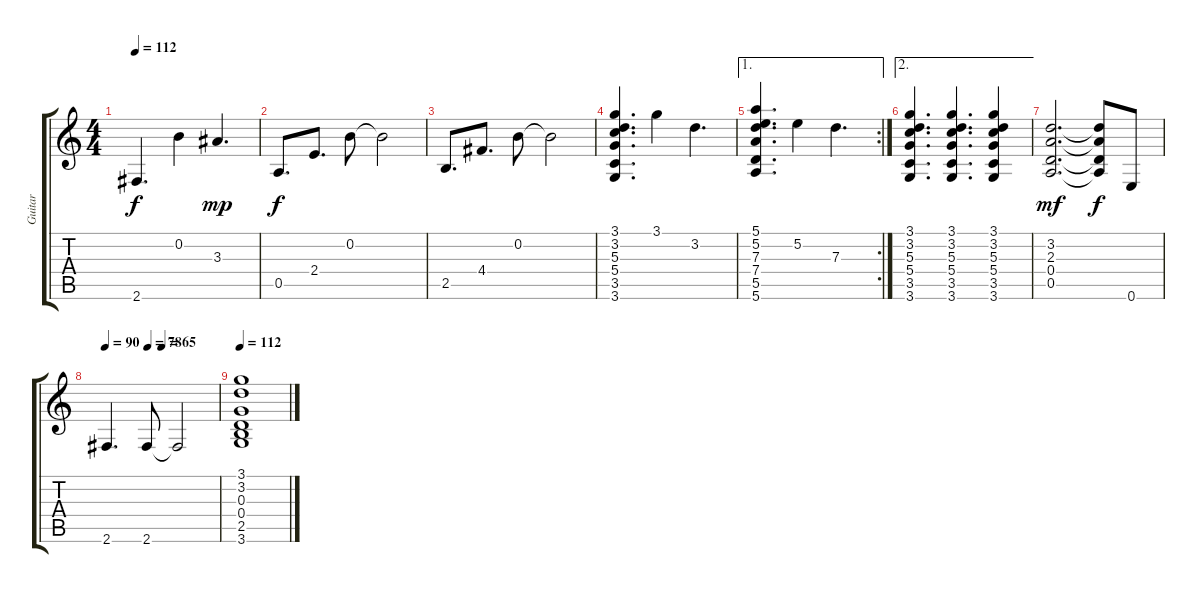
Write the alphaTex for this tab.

\track ("Guitar" "Guitar") {instrument distortionguitar}
\staff {score tabs}
\tuning (E4 B3 G3 D3 A2 E2) {hide}
\ts (4 4)
\tempo 112
\clef g2
\ks c
2.6.4{d dy f} 0.2.4 3.3.4{d dy mp} |
0.5.8{d dy f} 2.4.8{d} 0.2.8 0.2{t}.2 |
2.5.8{d} 4.4.8{d} 0.2.8 0.2{t}.2 |
(3.1 3.2 5.3 5.4 3.5 3.6).4{d} 3.1.4 3.2.4{d} |
\ae 1
\rc 2
(5.1 5.2 7.3 7.4 5.5 5.6).4{d} 5.2.4 7.3.4{d} |
\ae 2
(3.1 3.2 5.3 5.4 3.5 3.6).4{d} (3.1 3.2 5.3 5.4 3.5 3.6).4{d} (3.1 3.2 5.3 5.4 3.5 3.6).4 |
(3.2 2.3 0.4 0.5).2{d dy mf} (3.2{t} 2.3{t} 0.4{t} 0.5{t}).8{dy f} 0.6.8 |
\tempo 90
\tempo (78 0.375)
\tempo (65 0.5)
2.6.4{d} 2.6.8 2.6{t}.2 |
\tempo 112
(3.1 3.2 0.3 0.4 2.5 3.6).1
